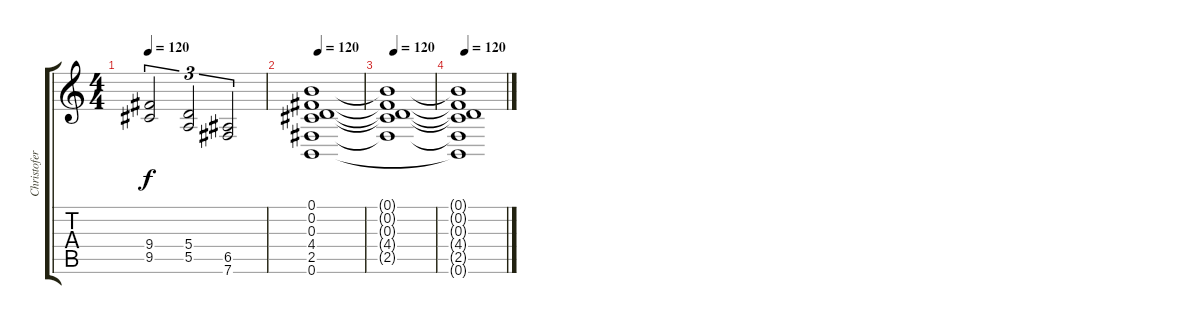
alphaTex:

\track ("Christofer Malmström" "Christofer") {instrument distortionguitar}
\staff {score tabs}
\tuning (B3 Gb3 D3 A2 E2 B1) {hide}
\ts (4 4)
\tempo 120
\clef g2
\ks c
(9.4 9.5).2{tu (3 2) dy f} (5.4 5.5).2{tu (3 2)} (6.5 7.6).2{tu (3 2)} |
\tempo 120
(0.1 0.2 0.3 4.4 2.5 0.6).1 |
\tempo 120
(0.1{t} 0.2{t} 0.3{t} 4.4{t} 2.5{t}).1 |
\tempo 120
(0.1{t} 0.2{t} 0.3{t} 4.4{t} 2.5{t} 0.6{t}).1
